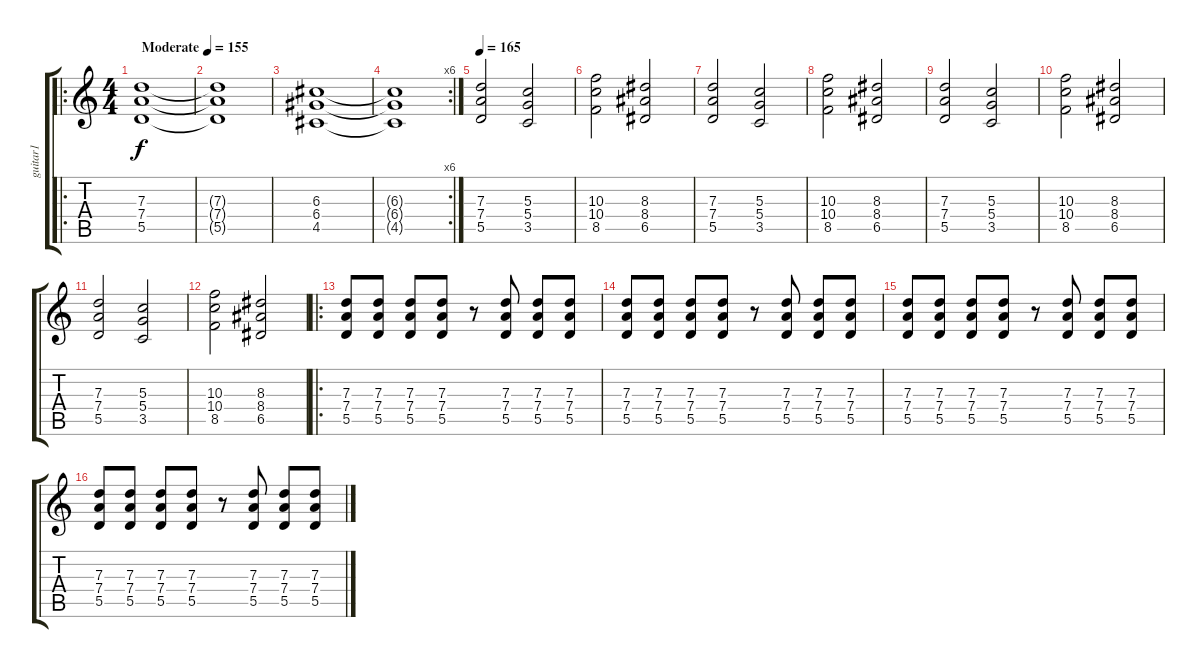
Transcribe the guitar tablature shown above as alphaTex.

\track ("guitar1" "guitar1") {instrument distortionguitar}
\staff {score tabs}
\tuning (E4 B3 G3 D3 A2 D2) {hide}
\ro
\ts (4 4)
\tempo (155 "Moderate")
\clef g2
\ks c
(7.3 7.4 5.5).1{dy f instrument distortionguitar} |
(7.3{t} 7.4{t} 5.5{t}).1 |
(6.3 6.4 4.5).1 |
\rc 6
(6.3{t} 6.4{t} 4.5{t}).1 |
\tempo 165
(7.3 7.4 5.5).2 (5.3 5.4 3.5).2 |
(10.3 10.4 8.5).2 (8.3 8.4 6.5).2 |
(7.3 7.4 5.5).2 (5.3 5.4 3.5).2 |
(10.3 10.4 8.5).2 (8.3 8.4 6.5).2 |
(7.3 7.4 5.5).2 (5.3 5.4 3.5).2 |
(10.3 10.4 8.5).2 (8.3 8.4 6.5).2 |
(7.3 7.4 5.5).2 (5.3 5.4 3.5).2 |
(10.3 10.4 8.5).2 (8.3 8.4 6.5).2 |
\ro
(7.3 7.4 5.5).8{volume 10} (7.3 7.4 5.5).8 (7.3 7.4 5.5).8 (7.3 7.4 5.5).8 r.8 (7.3 7.4 5.5).8 (7.3 7.4 5.5).8 (7.3 7.4 5.5).8 |
(7.3 7.4 5.5).8 (7.3 7.4 5.5).8 (7.3 7.4 5.5).8 (7.3 7.4 5.5).8 r.8 (7.3 7.4 5.5).8 (7.3 7.4 5.5).8 (7.3 7.4 5.5).8 |
(7.3 7.4 5.5).8 (7.3 7.4 5.5).8 (7.3 7.4 5.5).8 (7.3 7.4 5.5).8 r.8 (7.3 7.4 5.5).8 (7.3 7.4 5.5).8 (7.3 7.4 5.5).8 |
(7.3 7.4 5.5).8 (7.3 7.4 5.5).8 (7.3 7.4 5.5).8 (7.3 7.4 5.5).8 r.8 (7.3 7.4 5.5).8 (7.3 7.4 5.5).8 (7.3 7.4 5.5).8
